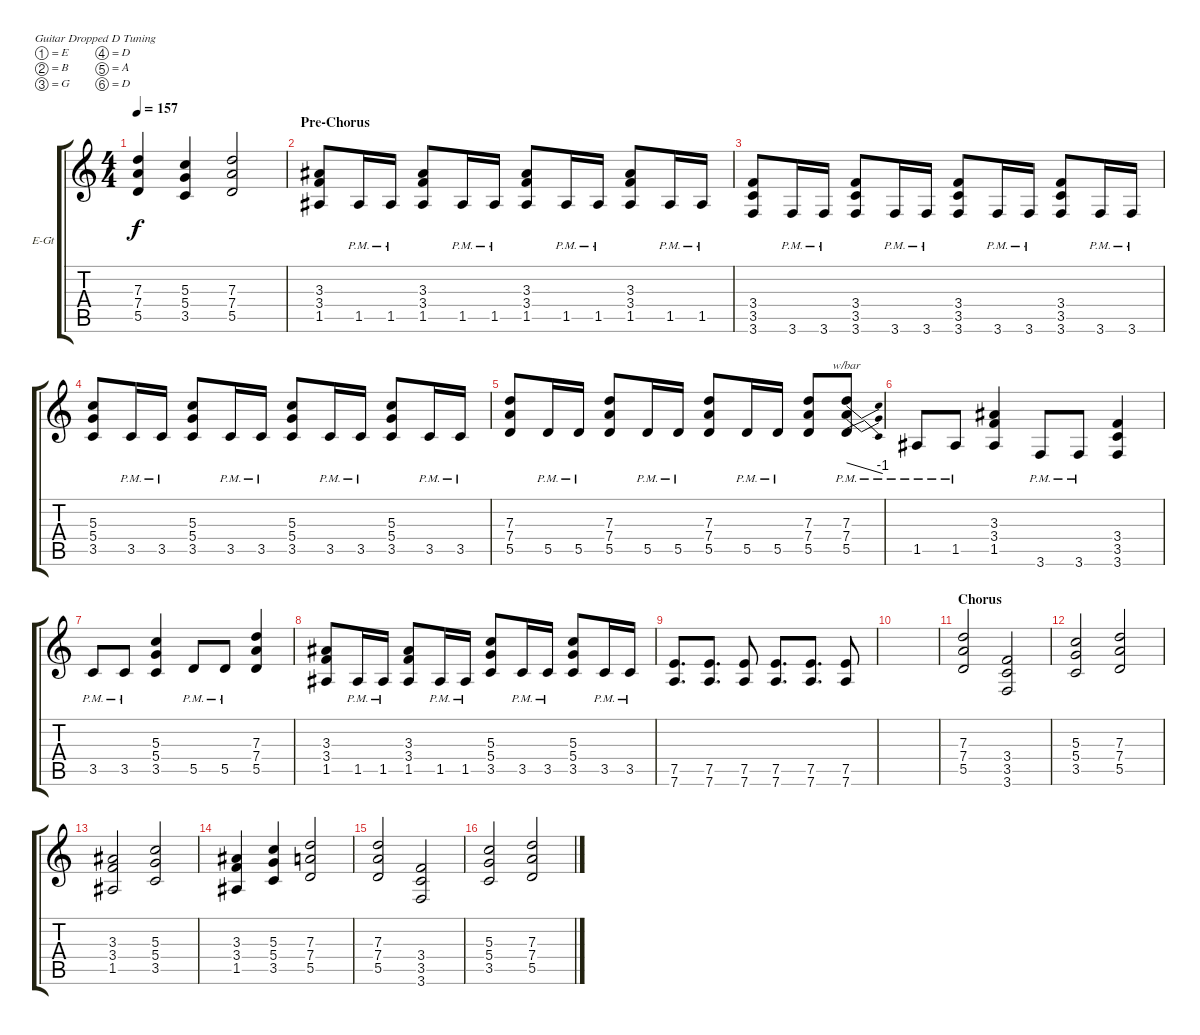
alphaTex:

\defaultSystemsLayout 4
\bracketExtendMode groupsimilarinstruments
\firstSystemTrackNameOrientation horizontal
\otherSystemsTrackNameOrientation horizontal
\track ("Gtr2 Rhythm - Erza" "E-Gt") {instrument distortionguitar}
\staff {score tabs}
\tuning (E4 B3 G3 D3 A2 D2)
\ts (4 4)
\tempo 157
\clef g2
\ks c
(5.5 7.4 7.3).4{dy f} (3.5 5.4 5.3).4 (7.3 7.4 5.5).2 |
\section ("" "Pre-Chorus")
(1.5 3.4 3.3).8 1.5{pm}.16 1.5{pm}.16 (1.5 3.4 3.3).8 1.5{pm}.16 1.5{pm}.16 (1.5 3.4 3.3).8 1.5{pm}.16 1.5{pm}.16 (1.5 3.4 3.3).8 1.5{pm}.16 1.5{pm}.16 |
(3.6 3.5 3.4).8 3.6{pm}.16 3.6{pm}.16 (3.6 3.5 3.4).8 3.6{pm}.16 3.6{pm}.16 (3.6 3.5 3.4).8 3.6{pm}.16 3.6{pm}.16 (3.6 3.5 3.4).8 3.6{pm}.16 3.6{pm}.16 |
(3.5 5.4 5.3).8 3.5{pm}.16 3.5{pm}.16 (3.5 5.4 5.3).8 3.5{pm}.16 3.5{pm}.16 (3.5 5.4 5.3).8 3.5{pm}.16 3.5{pm}.16 (3.5 5.4 5.3).8 3.5{pm}.16 3.5{pm}.16 |
(5.5 7.4 7.3).8 5.5{pm}.16 5.5{pm}.16 (5.5 7.4 7.3).8 5.5{pm}.16 5.5{pm}.16 (5.5 7.4 7.3).8 5.5{pm}.16 5.5{pm}.16 (5.5 7.4 7.3).8 (5.5{pm} 7.4 7.3).8{tbe (dive default 0 0 45 -4)} |
1.5{pm}.8 1.5{pm}.8 (1.5 3.4 3.3).4 3.6{pm}.8 3.6{pm}.8 (3.6 3.5 3.4).4 |
3.5{pm}.8 3.5{pm}.8 (3.5 5.4 5.3).4 5.5{pm}.8 5.5{pm}.8 (5.5 7.4 7.3).4 |
(1.5 3.4 3.3).8 1.5{pm}.16 1.5{pm}.16 (1.5 3.4 3.3).8 1.5{pm}.16 1.5{pm}.16 (3.5 5.4 5.3).8 3.5{pm}.16 3.5{pm}.16 (3.5 5.4 5.3).8 3.5{pm}.16 3.5{pm}.16 |
(7.6 7.5).8{d} (7.5 7.6).8{d} (7.5 7.6).8 (7.5 7.6).8{d} (7.5 7.6).8{d} (7.5 7.6).8 |
|
\section ("" "Chorus")
(5.5 7.4 7.3).2 (3.6 3.5 3.4).2 |
(3.5 5.4 5.3).2 (5.5 7.4 7.3).2 |
(1.5 3.4 3.3).2 (3.5 5.4 5.3).2 |
(1.5 3.4 3.3).4 (3.5 5.4 5.3).4 (5.5 7.4 7.3).2 |
(5.5 7.4 7.3).2 (3.6 3.5 3.4).2 |
(3.5 5.4 5.3).2 (5.5 7.4 7.3).2
